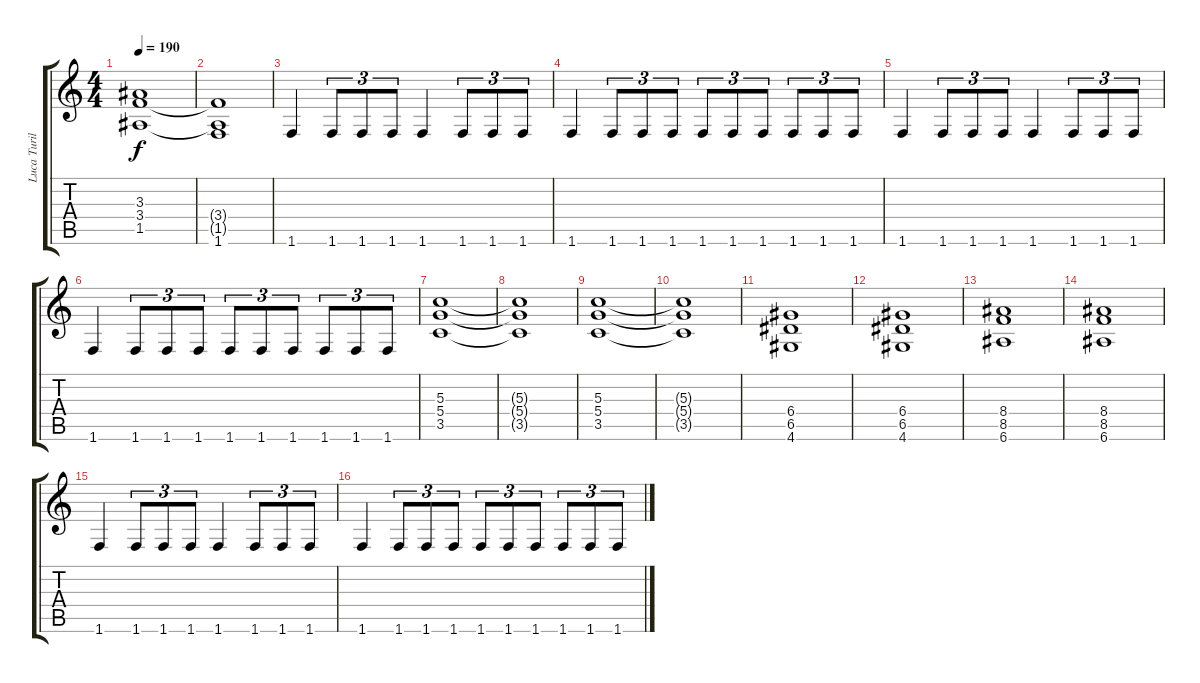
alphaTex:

\track ("Luca Turili" "Luca Turil") {instrument distortionguitar}
\staff {score tabs}
\tuning (E4 B3 G3 D3 A2 E2) {hide}
\ts (4 4)
\tempo 190
\clef g2
\ks c
(3.3 3.4 1.5).1{dy f} |
(3.4{t} 1.5{t} 1.6).1 |
1.6.4 1.6.8{tu (3 2)} 1.6.8{tu (3 2)} 1.6.8{tu (3 2)} 1.6.4 1.6.8{tu (3 2)} 1.6.8{tu (3 2)} 1.6.8{tu (3 2)} |
1.6.4 1.6.8{tu (3 2)} 1.6.8{tu (3 2)} 1.6.8{tu (3 2)} 1.6.8{tu (3 2)} 1.6.8{tu (3 2)} 1.6.8{tu (3 2)} 1.6.8{tu (3 2)} 1.6.8{tu (3 2)} 1.6.8{tu (3 2)} |
1.6.4 1.6.8{tu (3 2)} 1.6.8{tu (3 2)} 1.6.8{tu (3 2)} 1.6.4 1.6.8{tu (3 2)} 1.6.8{tu (3 2)} 1.6.8{tu (3 2)} |
1.6.4 1.6.8{tu (3 2)} 1.6.8{tu (3 2)} 1.6.8{tu (3 2)} 1.6.8{tu (3 2)} 1.6.8{tu (3 2)} 1.6.8{tu (3 2)} 1.6.8{tu (3 2)} 1.6.8{tu (3 2)} 1.6.8{tu (3 2)} |
(5.3 5.4 3.5).1 |
(5.3{t} 5.4{t} 3.5{t}).1 |
(5.3 5.4 3.5).1 |
(5.3{t} 5.4{t} 3.5{t}).1 |
(6.4 6.5 4.6).1 |
(6.4 6.5 4.6).1 |
(8.4 8.5 6.6).1 |
(8.4 8.5 6.6).1 |
1.6.4 1.6.8{tu (3 2)} 1.6.8{tu (3 2)} 1.6.8{tu (3 2)} 1.6.4 1.6.8{tu (3 2)} 1.6.8{tu (3 2)} 1.6.8{tu (3 2)} |
1.6.4 1.6.8{tu (3 2)} 1.6.8{tu (3 2)} 1.6.8{tu (3 2)} 1.6.8{tu (3 2)} 1.6.8{tu (3 2)} 1.6.8{tu (3 2)} 1.6.8{tu (3 2)} 1.6.8{tu (3 2)} 1.6.8{tu (3 2)}
